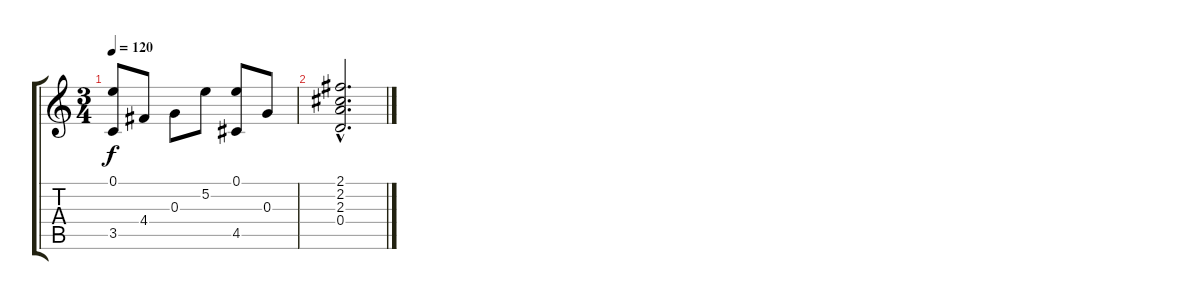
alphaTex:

\track "" {instrument acousticguitarnylon}
\staff {score tabs}
\tuning (E4 B3 G3 D3 A2 E2) {hide}
\ts (3 4)
\tempo 120
\clef g2
\ks c
(0.1 3.5).8{dy f} 4.4.8 0.3.8 5.2.8 (0.1 4.5).8 0.3.8 |
(2.1{hac} 2.2{hac} 2.3{hac} 0.4{hac}).2{d}
